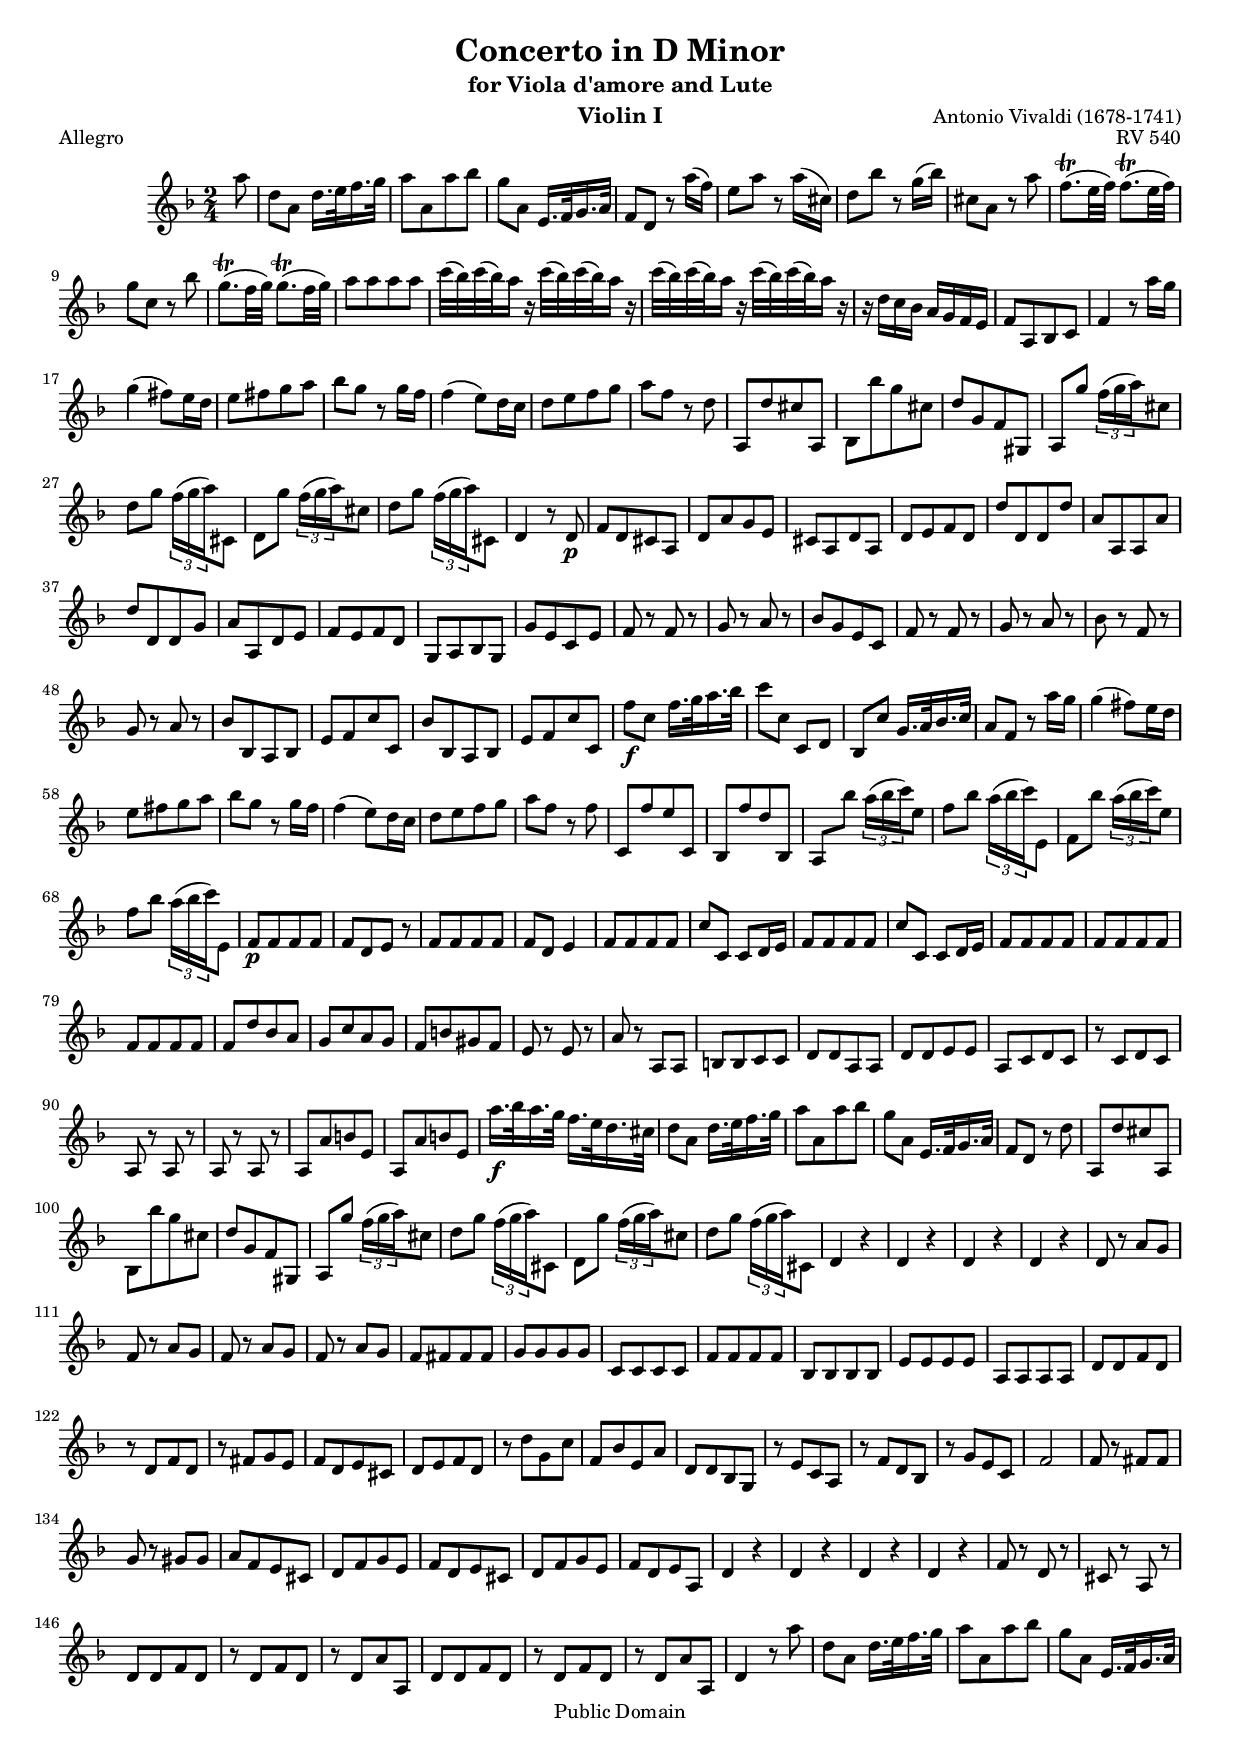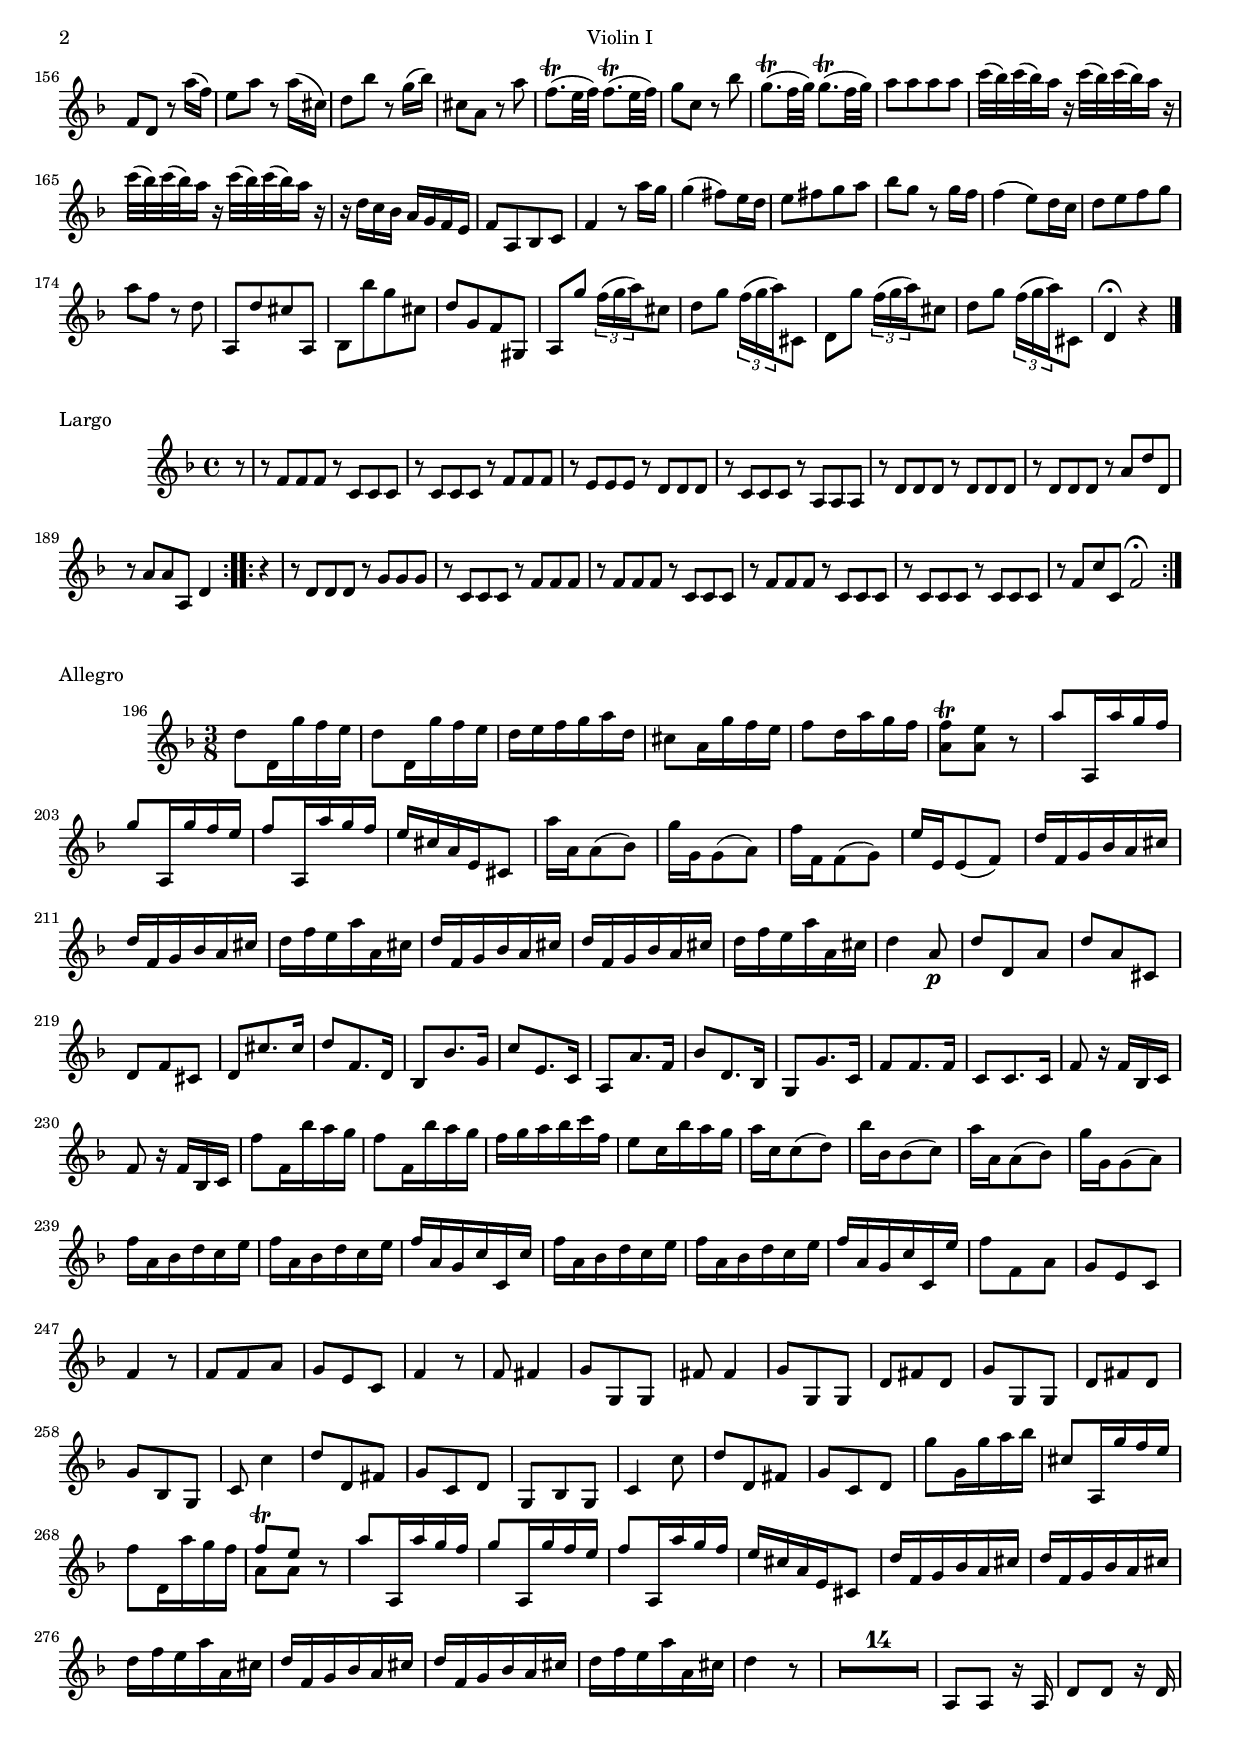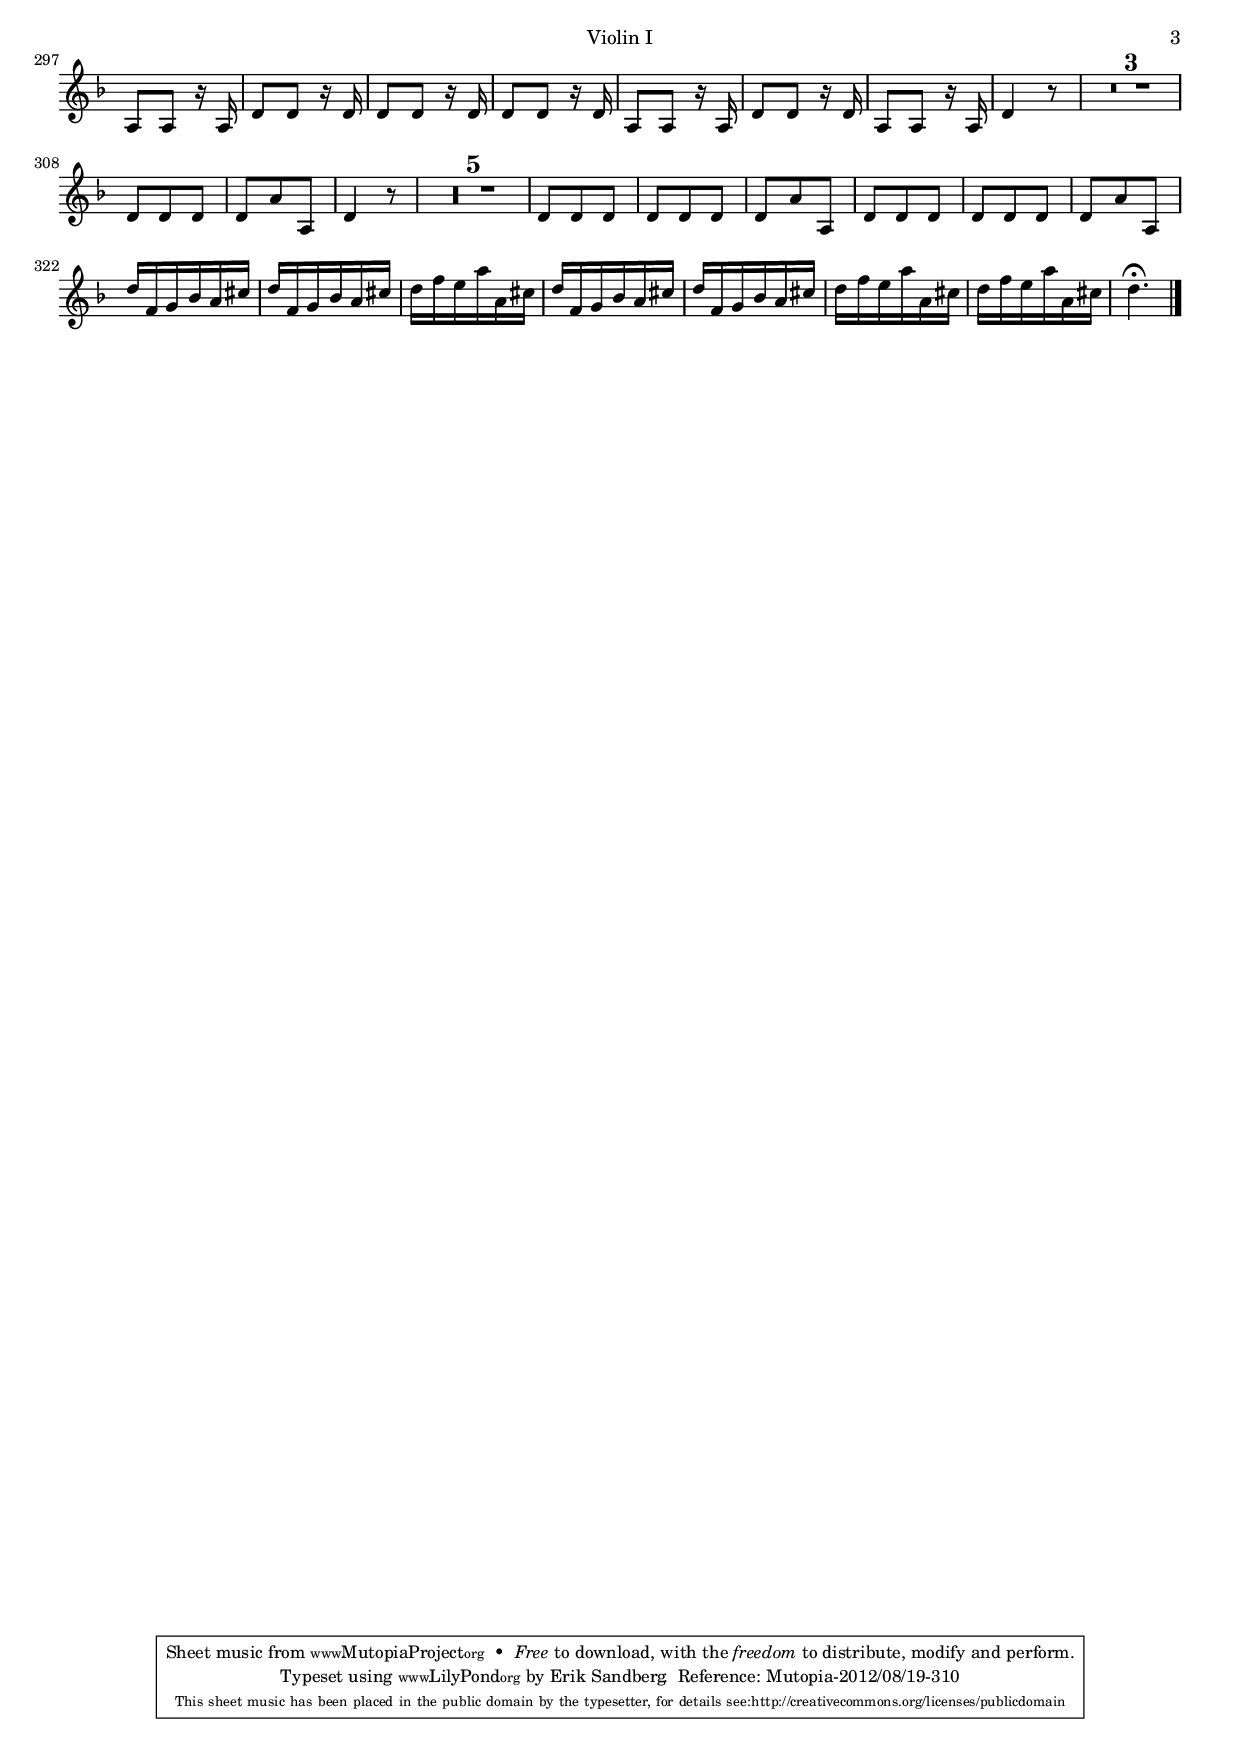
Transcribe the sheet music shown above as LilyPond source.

\version "2.14.2"
Instrument = "Violin I"
\include "header.ly"
\version "2.14.2"

IVlnI = \relative c''' {
  \key f \major
  \time 2/4 
  \set Timing.beamExceptions = #'(
    (end . (
      ((1 . 8) . (4))
      ((1 . 16) . (4 4))
    )))

  \partial 8 a8 |
  d,8 a d16. e32 f16. g32 |
  % 2
  a8 a, a' bes |
  % 3
  g a, e16. f32 g16. a32 |
  % 4
  f8 d r8 a''16(  f) |
  % 5
  e8 a r8 a16(  cis,) |
  % 6
  d8 bes' r8 g16(  bes) |
  % 7
  cis,8 a r8 a' |
  % 8
  f8.(^\trill e32  f) f8.(^\trill e32  f) |
  % 9
  g8 c, r8 bes' |
  % 10
  g8.(^\trill f32  g) g8.(^\trill f32  g) |
  % 11
  a8 a a a |
  % 12
  c32(  bes) c(  bes) a16 r c32(  bes) c(  bes) a16 r |
  % 13
  c32(  bes) c(  bes) a16 r c32(  bes) c(  bes) a16 r |
  % 14
  r16 d, c bes a g f e |
  % 15
  f8 a, bes c |
  % 16
  f4 r8 a'16 g |
  % 17
  g4(  fis8) e16 d |
  % 18
  e8 fis g a |
  % 19
  bes g r8 g16 f |
  % 20
  f4(  e8) d16 c |
  % 21
  d8 e f g |
  % 22
  a f r8 d |
  % 23
  a, d' cis a, |
  % 24
  bes bes'' g cis, |
  % 25
  d g, f gis, |
  % 26
  a g'' \times 2/3 {f16( g  a)} cis,8 |
  % 27
  d g \times 2/3 {f16( g  a)} cis,,8 |
  % 28
  d g' \times 2/3 {f16( g  a)} cis,8 |
  % 29
  d g \times 2/3 {f16( g  a)} cis,,8 |
  % 30
  d4 r8 d8\p |
  % 31
  f d cis a |
  % 32
  d a' g e |
  % 33
  cis a d a |
  % 34
  d e f d |
  % 35
  d' d, d d' |
  % 36
  a a, a a' |
  % 37
  d d, d g |
  % 38
  a a, d e |
  % 39
  f e f d |
  % 40
  g, a bes g |
  % 41
  g' e c e |
  % 42
  f8 r f8 r |
  % 43
  g8 r a8 r |
  % 44
  bes8 g e c |
  % 45
  f8 r f8 r |
  % 46
  g8 r a8 r |
  % 47
  bes8 r f8 r |
  % 48
  g8 r a8 r |
  % 49
  bes8 bes, a bes |
  % 50
  e f c' c, |
  % 51
  bes' bes, a bes |
  % 52
  e f c' c, |
  % 53
  f'\f c f16. g32 a16. bes32 |
  % 54
   c8[ c,]  c,[ d] |
  % 55
  bes c' g16. a32 bes16. c32 |
  % 56
  a8 f r8 a'16 g |
  % 57
  g4(  fis8) e16 d |
  % 58
  e8 fis g a |
  % 59
  bes g r8 g16 f |
  % 60
  f4(  e8) d16 c |
  % 61
  d8 e f g |
  % 62
  a f r8 f |
  % 63
  c, f' e c, |
  % 64
  bes f'' d bes, |
  % 65
  a bes'' \times 2/3 {a16( bes  c)} e,8 |
  % 66
  f bes \times 2/3 {a16( bes  c)} e,,8 |
  % 67
  f bes' \times 2/3 {a16( bes  c)} e,8 |
  % 68
  f bes \times 2/3 {a16( bes  c)} e,,8 |
  % 69
  f\p f f f |
  % 70
  f d e8 r |
  % 71
  f8 f f f |
  % 72
  f d e4 |
  % 73
  f8 f f f |
  % 74
  c' c, c d16 e |
  % 75
  f8 f f f |
  % 76
  c' c, c d16 e |
  % 77
  f8 f f f |
  % 78
  f f f f |
  % 79
  f f f f |
  % 80
  f d' bes a |
  % 81
  g c a g |
  % 82
  f b gis f |
  % 83
  e8 r e8 r |
  % 84
  a8 r a,8 a |
  % 85
  b b c c |
  % 86
  d d a a |
  % 87
  d d e e |
  % 88
  a, c d c |
  % 89
  r8 c d c |
  % 90
  a8 r a8 r |
  % 91
  a8 r a8 r |
  % 92
  a8 a' b e, |
  % 93
  a, a' b e, |
  % 94
  a'16.\f bes32 a16. g32 f16. e32 d16. cis32 |
  % 95
  d8 a d16. e32 f16. g32 |
  % 96
  a8 a, a' bes |
  % 97
  g a, e16. f32 g16. a32 |
  % 98
  f8 d r8 d' |
  % 99
  a, d' cis a, |
  % 100
  bes bes'' g cis, |
  % 101
  d g, f gis, |
  % 102
  a g'' \times 2/3 {f16( g  a)} cis,8 |
  % 103
  d g \times 2/3 {f16( g  a)} cis,,8 |
  % 104
  d g' \times 2/3 {f16( g  a)} cis,8 |
  % 105
  d g \times 2/3 {f16( g  a)} cis,,8 |
  % 106
  d4 r4 |
  % 107
  d4 r4 |
  % 108
  d4 r4 |
  % 109
  d4 r4 |
  % 110
  d8 r a'8 g |
  % 111
  f8 r a8 g |
  % 112
  f8 r a8 g |
  % 113
  f8 r a8 g |
  % 114
  f fis fis fis |
  % 115
  g g g g |
  % 116
  c,8 c c c |
  % 117
  f f f f |
  % 118
  bes,8 bes bes bes |
  % 119
  e e e e |
  % 120
  a,8 a a a |
  % 121
  d d f d |
  % 122
  r8 d f d |
  % 123
  r8 fis g e |
  % 124
  f d e cis |
  % 125
  d e f d |
  % 126
  r8 d' g, c |
  % 127
  f, bes e, a |
  % 128
  d, d bes g |
  % 129
  r8 e' c a |
  % 130
  r8 f' d bes |
  % 131
  r8 g' e c |
  % 132
  f2 |
  % 133
  f8 r fis8 fis |
  % 134
  g8 r gis8 gis |
  % 135
  a f e cis |
  % 136
  d f g e |
  % 137
  f d e cis |
  % 138
  d f g e |
  % 139
  f d e a, |
  % 140
  d4 r | d r | d r | d r | f8 r d r |
  % 145
  cis8 r a8 r |
  % 146
  d8 d f d |
  % 147
  r8 d f d |
  % 148
  r8 d a' a, |
  % 149
  d d f d |
  % 150
  r8 d f d |
  % 151
  r8 d a' a, |
  % 152
  d4 r8 a''8 |
  % 153
  d, a d16. e32 f16. g32 |
  % 154
  a8 a, a' bes |
  % 155
  g a, e16. f32 g16. a32 |
  % 156
  f8 d r8 a''16(  f) |
  % 157
  e8 a r8 a16(  cis,) |
  % 158
  d8 bes' r8 g16(  bes) |
  % 159
  cis,8 a r8 a' |
  % 160
  f8.(^\trill e32  f) f8.(^\trill e32  f) |
  % 161
  g8 c, r8 bes' |
  % 162
  g8.(^\trill f32  g) g8.(^\trill f32  g) |
  % 163
  a8 a a a |
  % 164
  c32(  bes) c(  bes) a16 r c32(  bes) c(  bes) a16 r |
  % 165
  c32(  bes) c(  bes) a16 r c32(  bes) c(  bes) a16 r |
  % 166
  r16 d, c bes a g f e |
  % 167
  f8 a, bes c |
  % 168
  f4 r8 a'16 g |
  % 169
  g4(  fis8) e16 d |
  % 170
  e8 fis g a |
  % 171
  bes g r8 g16 f |
  % 172
  f4(  e8) d16 c |
  % 173
  d8 e f g |
  % 174
  a f r8 d |
  % 175
  a, d' cis a, |
  % 176
  bes bes'' g cis, |
  % 177
  d g, f gis, |
  % 178
  a g'' \times 2/3 {f16( g  a)} cis,8 |
  % 179
  d g \times 2/3 {f16( g  a)} cis,,8 |
  % 180
  d g' \times 2/3 {f16( g  a)} cis,8 |
  % 181
  d g \times 2/3 {f16( g  a)} cis,,8 |
  % 182
  d4^\fermata r \bar "|."
}

\version "2.14.2"

IIVln = \relative c' {
  \key f \major
  \time 4/4
  \repeat "volta" 2 {
  \partial 8 r8 |
  \set Score.currentBarNumber = #183
  r8 f f f r8 c c c |
  % 184
  r8 c c c r8 f f f |
  % 185
  r8 e e e r8 d d d |
  % 186
  r8 c c c r8 a a a |
  % 187
  r8 d d d r8 d d d |
  % 188
  r8 d d d r8 a' d d, |
  % 189
  r8 a' a a, d4
  }
  \repeat "volta" 2 {
  r4 |
  r8 d8 d d r8 g g g |
  % 198
  r8 c, c c r8 f f f |
  % 199
  r8 f f f r8 c c c |
  % 200
  r8 f f f r8 c c c |
  % 201
  r8 c c c r8 c c c |
  % 202
  r8 f c' c, f2^\fermata
  }
}

\version "2.14.2"

IIIVlnI = \relative c'' {
  \key f \major
  \time 3/8
  \set Score.skipBars = ##t
  \set Score.currentBarNumber = #196

  d8 d,16 g' f e |
  % 197
  d8 d,16 g' f e |
  % 198
  d e f g a d, |
  % 199
  cis8 a16 g' f e |
  % 200
  f8 d16 a' g f |
  % 201
  <f a,>8^\trill <e a,> r |
  % 202
  a a,,16 a'' g f |
  % 203
  g8 a,,16 g'' f e |
  % 204
  f8 a,,16 a'' g f |
  % 205
  e cis a e cis8 |
  % 206
  a''16 a, a8(  bes) |
  % 207
  g'16 g, g8(  a) |
  % 208
  f'16 f, f8(  g) |
  % 209
  e'16 e, e8(  f) |
  % 210
  d'16 f, g bes a cis |
  % 211
  d f, g bes a cis |
  % 212
  d f e a a, cis |
  % 213
  d f, g bes a cis |
  % 214
  d f, g bes a cis |
  % 215
  d f e a a, cis |
  % 216
  d4 a8\p |
  % 217
  d d, a' |
  % 218
  d a cis, |
  % 219
  d f cis |
  % 220
  d cis'8. cis16 |
  % 221
  d8 f,8. d16 |
  % 222
  bes8 bes'8. g16 |
  % 223
  c8 e,8. c16 |
  % 224
  a8 a'8. f16 |
  % 225
  bes8 d,8. bes16 |
  % 226
  g8 g'8. c,16 |
  % 227
  f8 f8. f16 |
  % 228
  c8 c8. c16 |
  % 229
  f8 r16 f bes, c |
  % 230
  f8 r16 f bes, c |
  % 231
  f'8 f,16 bes' a g |
  % 232
  f8 f,16 bes' a g |
  % 233
  f g a bes c f, |
  % 234
  e8 c16 bes' a g |
  % 235
  a c, c8(  d) |
  % 236
  bes'16 bes, bes8(  c) |
  % 237
  a'16 a, a8(  bes) |
  % 238
  g'16 g, g8(  a) |
  % 239
  f'16 a, bes d c e |
  % 240
  f a, bes d c e |
  % 241
  f a, g c c, c' |
  % 242
  f a, bes d c e |
  % 243
  f a, bes d c e |
  % 244
  f a, g c c, e' |
  % 245
  f8 f, a |
  % 246
  g e c |
  % 247
  f4 r8 |
  % 248
  f8 f a |
  % 249
  g e c |
  % 250
  f4 r8 |
  % 251
  f8 fis4 |
  % 252
  g8 g, g |
  % 253
  fis' fis4 |
  % 254
  g8 g, g |
  % 255
  d' fis d |
  % 256
  g g, g |
  % 257
  d' fis d |
  % 258
  g bes, g |
  % 259
  c c'4 |
  % 260
  d8 d, fis |
  % 261
  g c, d |
  % 262
  g, bes g |
  % 263
  c4 c'8 |
  % 264
  d d, fis |
  % 265
  g c, d |
  % 266
  g' g,16 g' a bes |
  % 267
  cis,8 a,16 g'' f e |
  % 268
  f8 d,16 a'' g f |
  % 269
  <<{ f8[^\trill e]} \\ { a,[ a]}>> r8 |
  % 270
  a' a,,16 a'' g f |
  % 271
  g8 a,,16 g'' f e |
  % 272
  f8 a,,16 a'' g f |
  % 273
  e cis a e cis8 |
  % 274
  d'16 f, g bes a cis |
  % 275
  d f, g bes a cis |
  % 276
  d f e a a, cis |
  % 277
  d f, g bes a cis |
  % 278
  d f, g bes a cis |
  % 279
  d f e a a, cis |
  % 280
  d4 r8 |
  % 281
  R4.*14 |
  % 295
  a,8 a r16 a |
  % 296
  d8 d r16 d |
  % 297
  a8 a r16 a |
  % 298
  d8 d r16 d |
  % 299
  d8 d r16 d |
  % 300
  d8 d r16 d |
  % 301
  a8 a r16 a |
  % 302
  d8 d r16 d |
  % 303
  a8 a r16 a |
  % 304
  d4 r8 |
  % 305
  R4.*3 |
  % 308
  d8 d d |
  % 309
  d a' a, |
  % 310
  d4 r8 |
  % 311
  R4.*5 |
  % 316
  d8 d d |
  % 317
  d d d |
  % 318
  d a' a, |
  % 319
  d d d |
  % 320
  d d d |
  % 321
  d a' a, |
  % 322
  d'16 f, g bes a cis |
  % 323
  d f, g bes a cis |
  % 324
  d f e a a, cis |
  % 325
  d f, g bes a cis |
  % 326
  d f, g bes a cis |
  % 327
  d f e a a, cis |
  % 328
  d f e a a, cis |
  % 329
  d4.^\fermata \bar "|." 
}


#(set-global-staff-size 17)

\score {
  \context Staff=A \IVlnI
  \header { piece = "Allegro" opus = "RV 540" }
  \layout {}
}

\score {
  \context Staff=A \IIVln
  \header { piece = "Largo" }
  \layout {}
}

\score {
  \context Staff=A \IIIVlnI
  \header { piece = "Allegro" }
  \layout {}
}